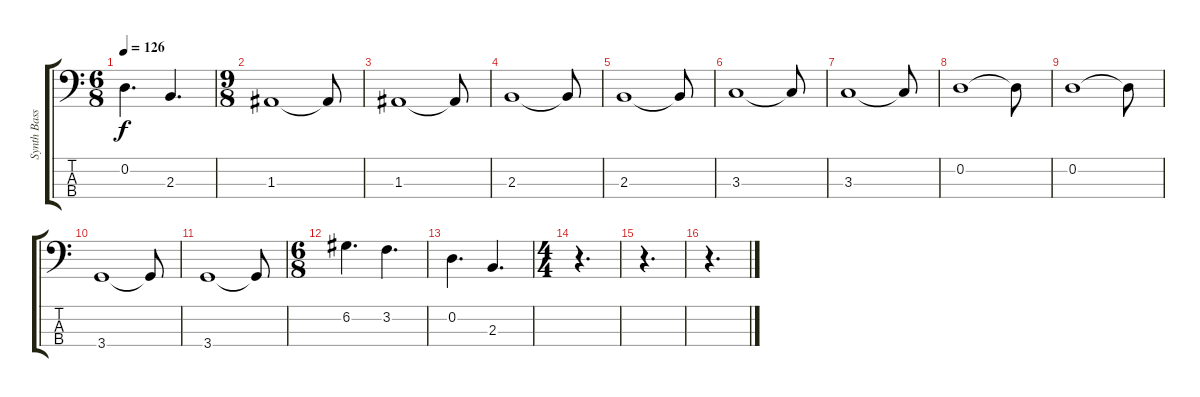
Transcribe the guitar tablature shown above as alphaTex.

\track ("Synth Bass" "Synth Bass") {instrument synthbass1}
\staff {score tabs}
\tuning (G2 D2 A1 E1) {hide}
\ts (6 8)
\tempo 126
\clef f4
\ks c
0.2.4{d dy f} 2.3.4{d} |
\ts (9 8)
1.3.1 1.3{t}.8 |
1.3.1 1.3{t}.8 |
2.3.1 2.3{t}.8 |
2.3.1 2.3{t}.8 |
3.3.1 3.3{t}.8 |
3.3.1 3.3{t}.8 |
0.2.1 0.2{t}.8 |
0.2.1 0.2{t}.8 |
3.4.1 3.4{t}.8 |
3.4.1 3.4{t}.8 |
\ts (6 8)
6.2.4{d} 3.2.4{d} |
0.2.4{d} 2.3.4{d} |
\ts (4 4)
r.4{d} |
r.4{d} |
r.4{d}
